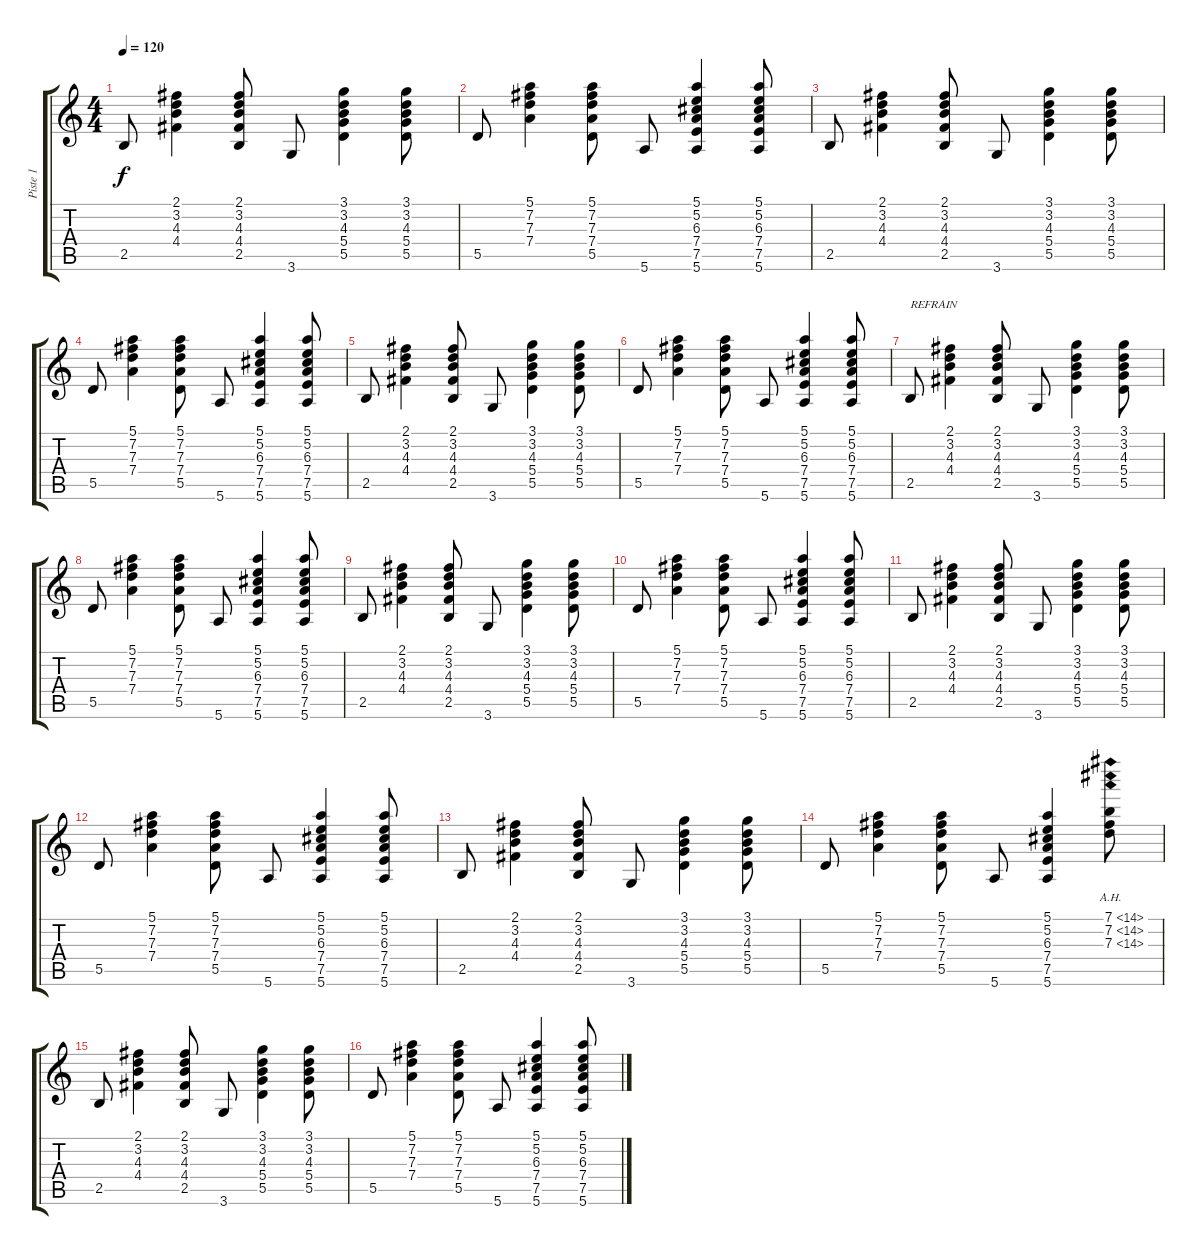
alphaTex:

\track ("Piste 1" "Piste 1") {instrument electricguitarmuted}
\staff {score tabs}
\tuning (E4 B3 G3 D3 A2 E2) {hide}
\ts (4 4)
\tempo 120
\clef g2
\ks c
2.5.8{dy f instrument acousticguitarnylon} (2.1 3.2 4.3 4.4).4 (2.1 3.2 4.3 4.4 2.5).8 3.6.8 (3.1 3.2 4.3 5.4 5.5).4 (3.1 3.2 4.3 5.4 5.5).8 |
5.5.8 (5.1 7.2 7.3 7.4).4 (5.1 7.2 7.3 7.4 5.5).8 5.6.8 (5.1 5.2 6.3 7.4 7.5 5.6).4 (5.1 5.2 6.3 7.4 7.5 5.6).8 |
2.5.8{instrument acousticguitarnylon} (2.1 3.2 4.3 4.4).4 (2.1 3.2 4.3 4.4 2.5).8 3.6.8 (3.1 3.2 4.3 5.4 5.5).4 (3.1 3.2 4.3 5.4 5.5).8 |
5.5.8 (5.1 7.2 7.3 7.4).4 (5.1 7.2 7.3 7.4 5.5).8 5.6.8 (5.1 5.2 6.3 7.4 7.5 5.6).4 (5.1 5.2 6.3 7.4 7.5 5.6).8 |
2.5.8{instrument acousticguitarnylon} (2.1 3.2 4.3 4.4).4 (2.1 3.2 4.3 4.4 2.5).8 3.6.8 (3.1 3.2 4.3 5.4 5.5).4 (3.1 3.2 4.3 5.4 5.5).8 |
5.5.8 (5.1 7.2 7.3 7.4).4 (5.1 7.2 7.3 7.4 5.5).8 5.6.8 (5.1 5.2 6.3 7.4 7.5 5.6).4 (5.1 5.2 6.3 7.4 7.5 5.6).8 |
2.5.8{txt "REFRAIN" instrument acousticguitarnylon} (2.1 3.2 4.3 4.4).4 (2.1 3.2 4.3 4.4 2.5).8 3.6.8 (3.1 3.2 4.3 5.4 5.5).4 (3.1 3.2 4.3 5.4 5.5).8 |
5.5.8 (5.1 7.2 7.3 7.4).4 (5.1 7.2 7.3 7.4 5.5).8 5.6.8 (5.1 5.2 6.3 7.4 7.5 5.6).4 (5.1 5.2 6.3 7.4 7.5 5.6).8 |
2.5.8{instrument acousticguitarnylon} (2.1 3.2 4.3 4.4).4 (2.1 3.2 4.3 4.4 2.5).8 3.6.8 (3.1 3.2 4.3 5.4 5.5).4 (3.1 3.2 4.3 5.4 5.5).8 |
5.5.8 (5.1 7.2 7.3 7.4).4 (5.1 7.2 7.3 7.4 5.5).8 5.6.8 (5.1 5.2 6.3 7.4 7.5 5.6).4 (5.1 5.2 6.3 7.4 7.5 5.6).8 |
2.5.8{instrument acousticguitarnylon} (2.1 3.2 4.3 4.4).4 (2.1 3.2 4.3 4.4 2.5).8 3.6.8 (3.1 3.2 4.3 5.4 5.5).4 (3.1 3.2 4.3 5.4 5.5).8 |
5.5.8 (5.1 7.2 7.3 7.4).4 (5.1 7.2 7.3 7.4 5.5).8 5.6.8 (5.1 5.2 6.3 7.4 7.5 5.6).4 (5.1 5.2 6.3 7.4 7.5 5.6).8 |
2.5.8{instrument acousticguitarnylon} (2.1 3.2 4.3 4.4).4 (2.1 3.2 4.3 4.4 2.5).8 3.6.8 (3.1 3.2 4.3 5.4 5.5).4 (3.1 3.2 4.3 5.4 5.5).8 |
5.5.8 (5.1 7.2 7.3 7.4).4 (5.1 7.2 7.3 7.4 5.5).8 5.6.8 (5.1 5.2 6.3 7.4 7.5 5.6).4 (7.1{ah 7} 7.2{ah 7} 7.3{ah 7}).8 |
2.5.8{instrument acousticguitarnylon} (2.1 3.2 4.3 4.4).4 (2.1 3.2 4.3 4.4 2.5).8 3.6.8 (3.1 3.2 4.3 5.4 5.5).4 (3.1 3.2 4.3 5.4 5.5).8 |
5.5.8 (5.1 7.2 7.3 7.4).4 (5.1 7.2 7.3 7.4 5.5).8 5.6.8 (5.1 5.2 6.3 7.4 7.5 5.6).4 (5.1 5.2 6.3 7.4 7.5 5.6).8
